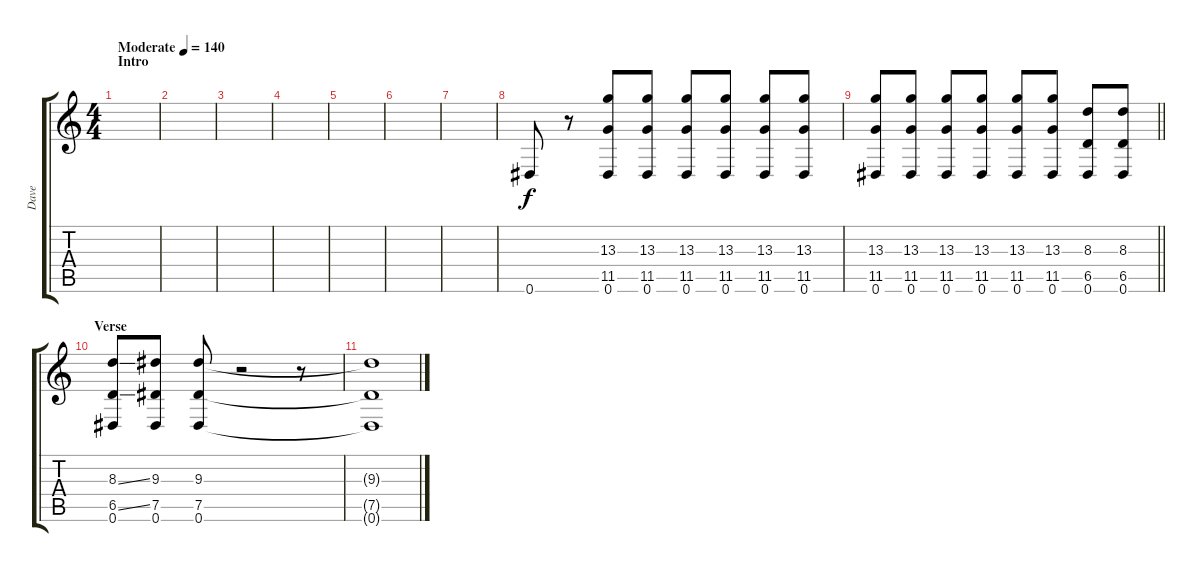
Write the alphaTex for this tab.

\track ("Dave" "Dave") {instrument overdrivenguitar}
\staff {score tabs}
\tuning (Eb4 Bb3 Gb3 Db3 Ab2 Eb2) {hide}
\ts (4 4)
\section ("" "Intro")
\tempo (140 "Moderate")
\clef g2
\ks c
|
|
|
|
|
|
|
0.6.8 r.8 (13.3 11.5 0.6).8 (13.3 11.5 0.6).8 (13.3 11.5 0.6).8 (13.3 11.5 0.6).8 (13.3 11.5 0.6).8 (13.3 11.5 0.6).8 |
\barLineRight lightlight
(13.3 11.5 0.6).8 (13.3 11.5 0.6).8 (13.3 11.5 0.6).8 (13.3 11.5 0.6).8 (13.3 11.5 0.6).8 (13.3 11.5 0.6).8 (8.3 6.5 0.6).8 (8.3 6.5 0.6).8 |
\section ("" "Verse")
(8.3{ss} 6.5{ss} 0.6).8 (9.3 7.5 0.6).8 (9.3 7.5 0.6).8 r.2 r.8 |
(9.3{t} 7.5{t} 0.6{t}).1
